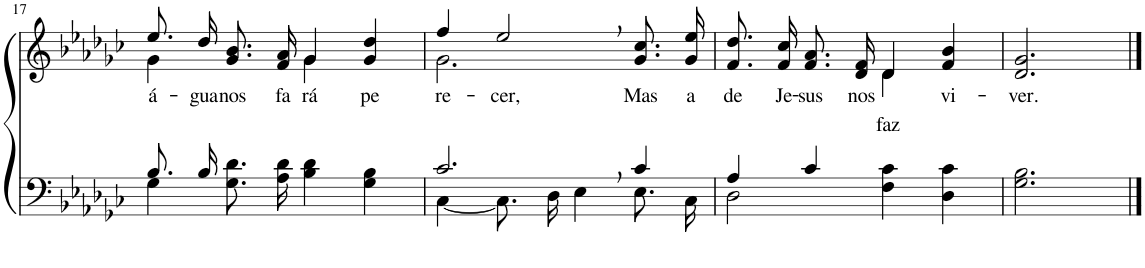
**kern	**kern	**text
*part2	*part1	*part1
*staff2	*staff1	*staff1
*I"Parte III e IV	*I"Parte I e II	*
!!LO:PB:g=z
*clefF4	*clefG2	*
*Trd2c3	*Trd2c3	*
*k[b-e-a-d-g-c-]	*k[b-e-a-d-g-c-]	*
*M4/4	*M4/4	*
=17	=17	=17
*^	*^	*
!	!	!	!	!LO:LY:b
8.B-/L	4G-\	8.ee-/L	4g-\	á-
!	!	!	!	!LO:LY:b
16B-/Jk	.	16dd-/Jk	.	-gua
!	!	!	!	!LO:LY:b
4ryy	8.G-\ 8.d-\L	8.g-/ 8.b-/L	4ryy	nos
!	!	!	!	!LO:LY:b
.	16A-\ 16d-\Jk	16f/ 16a-/Jk	.	fa-
!	!	!	!	!LO:LY:b
2ryy	4B-\ 4d-\	4g-/	4g-\	rá
!	!	!	!	!LO:LY:b
.	4G-\ 4B-\	4g-/ 4dd-/	4ryy	pe-
=18	=18	=18	=18	=18
!	!	!	!	!LO:LY:b
2.c-,/	[4C-\	4ff/	2.g-\	-re-
!	!	!	!	!LO:LY:b
.	8.C-\L]	2ee-,/	.	-cer,
.	16D-\Jk	.	.	.
.	4E-\	.	.	.
!	!	!	!	!LO:LY:b
4c-/	8.E-\L	8.g-\ 8.cc-\L	4ryy	Mas
!	!	!	!	!LO:LY:b
.	16C-\Jk	16g-\ 16ee-\Jk	.	a
=19	=19	=19	=19	=19
!	!	!	!	!LO:LY:b
4A-/	2D-\	8.f/ 8.dd-/L	2ryy	de
!	!	!	!	!LO:LY:b
.	.	16f/ 16cc-/Jk	.	Je-
!	!	!	!	!LO:LY:b
4c-/	.	8.f/ 8.a-/L	.	-sus
!	!	!	!	!LO:LY:b
.	.	16d-/ 16f/Jk	.	nos
!	!	!	!	!LO:LY:b
2ryy	4F\ 4c-\	4d-/	4d-\	faz
!	!	!	!	!LO:LY:b
.	4D-\ 4c-\	4f/ 4b-/	4ryy	vi-
=20	=20	=20	=20	=20
!	!	!	!	!LO:LY:b
*v	*v	*	*	*
*	*v	*v	*
2.G-\ 2.B-\	2.d-/ 2.g-/	-ver.
==	==	==
*-	*-	*-
